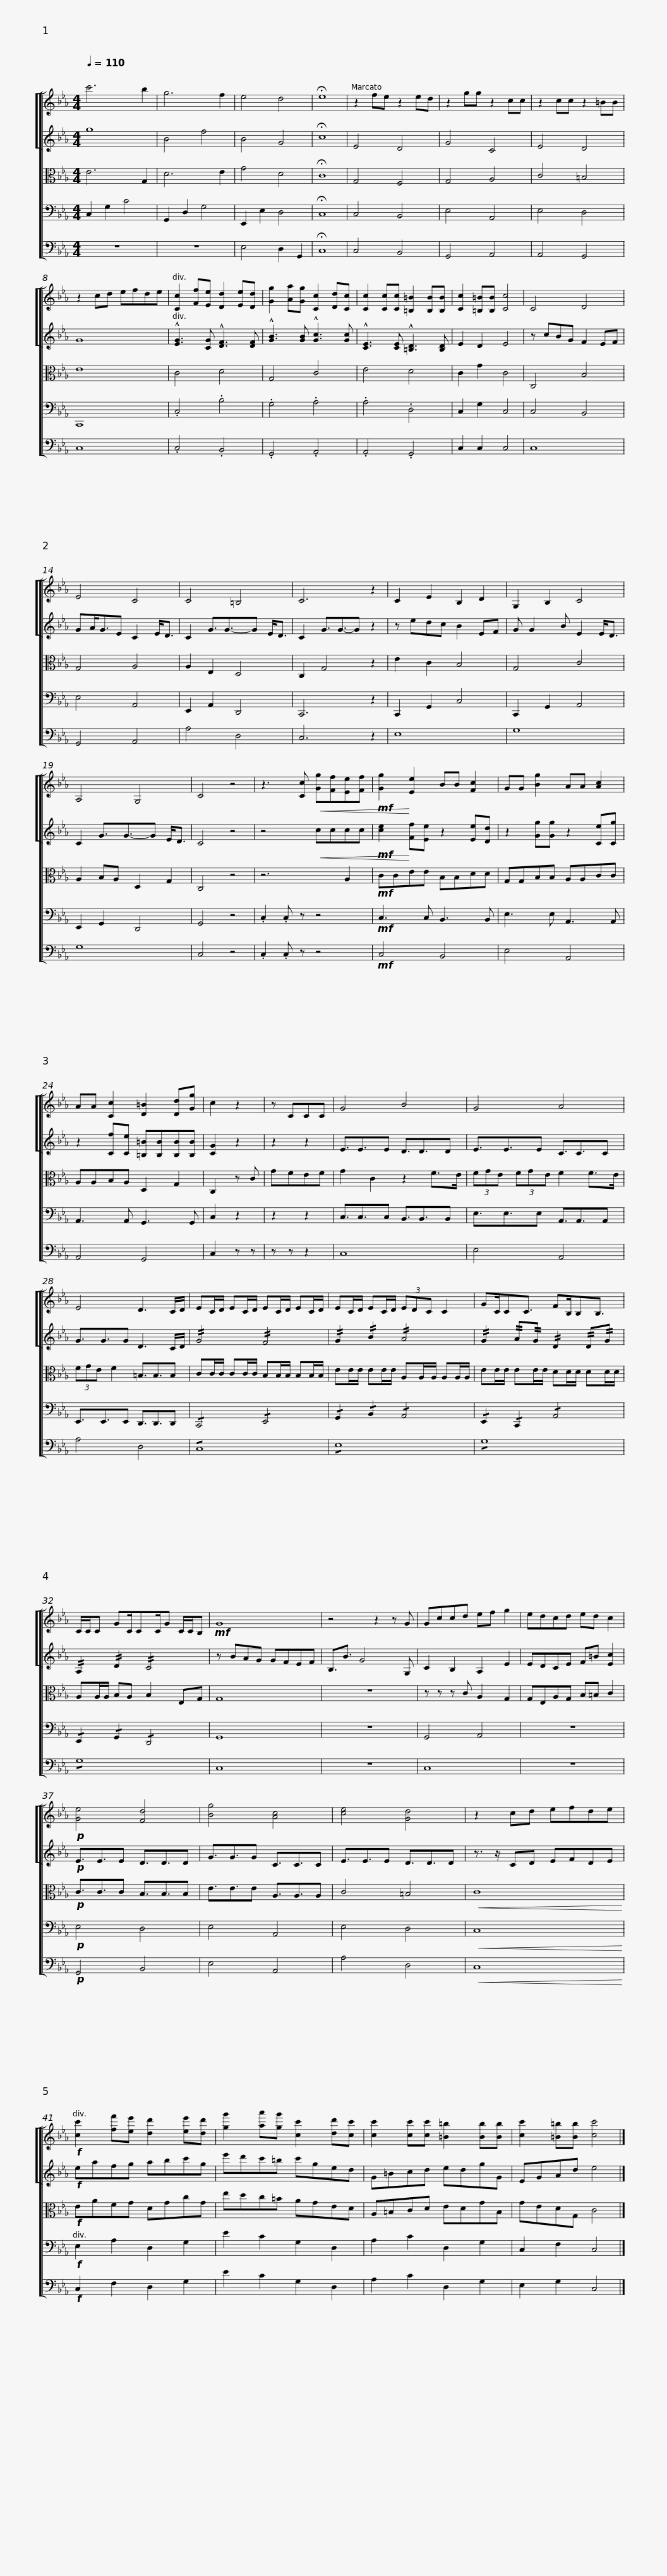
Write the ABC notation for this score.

X:1
%%score [ [ 1 2 ] 3 4 5 ]
L:1/8
Q:1/4=110
M:4/4
I:linebreak $
K:Eb
V:1 treble
V:2 treble
V:3 alto
V:4 bass
V:5 bass transpose=-12
V:1
 c'6 b2 | g6 f2 | e4 d4 | !fermata!e8 | z2 fe z2 ed | %5
 z2 gg z2 cc | z2 cc z2 =BB |$ z2 cd efde | [Cc]2 [Ff][Ee] [Dd]2 [Ee][Dd] | [Gg]2 [Aa][Gg] [Cc]2 [Dd][Cc] | %10
 [Cc]2 [Cc][Cc] [=B,=B]2 [B,B][B,B] | [Cc]2 [=B,=B][B,B] [Cc]4 |$ C4 D4 | E4 C4 | C4 =B,4 | %15
 C6 z2 | C2 E2 B,2 D2 |$ G,2 B,2 C4 | A,4 G,4 | C4 z4 | %20
 z3 [Cc]!<(! [Gg][Ff][Ee][Ff] |!mf! [Gg]2!<)! [Ee]2 BB [Fc]2 |$ GG [Bg]2 AA [Ac]2 | AA [Cc]2 [D=B]2 [Dd][Gg] | c2 z2 | %25
 z CCC | G4 B4 |$ G4 A4 | E4 D3 C/D/ | EC/D/ EC/D/ EC/D/ EC/D/ |$ %30
 EC/D/ EC/D/ (3EDC C2 | GC/CC3/2 FB,/B,B,3/2 | C/C/C GC/CC/G C/C/B, |$!mf! G8 | z4 z2 z G | %35
 Gccd ef g2 | edcd ed c2 |!p! [Ge]4 [Fd]4 |$ [Bg]4 [Ac]4 | [ce]4 [Gd]4 | %40
 z2 cd efde |!f! [cc']2 [ff'][ee'] [dd']2 [ee'][dd'] |$ [gg']2 [aa'][gg'] [cc']2 [dd'][cc'] | [cc']2 [cc'][cc'] [=B=b]2 [Bb][Bb] | [cc']2 [=B=b][Bb] [cc']4 |] %45
V:2
 g8 | B4 f4 | B4 G4 | !fermata!c8 | E4 D4 | %5
 G4 C4 | E4 D4 |$ G8 | !^![EG]3 [CG] !^![DF]3 [DF] | !^![GB]3 [GB] !^![Gc]3 [Gc] | %10
 !^![CE]3 [CE] !^![=B,D]3 [B,D] | E2 D2 E4 |$ z cBG F2 EF | GA<GE C2 E<D | C2 G3/2G3/2-G E<D | %15
 C2 G3/2G3/2-G z2 | z edc B2 EF |$ G G2 B E2 E<D | C2 G3/2G3/2-G E<D | C4 z4 | %20
 z4!<(! cccc |!mf! [ce]2!<)! [Ff][Ee] z2 [Ee][Dd] |$ z2 [Gg][Gg] z2 [Ce][Cg] | z2 [Cf][Ce] [=B,=B][B,B][B,B][B,B] | [CG]2 z2 | %25
 z2 z2 | E3/2E3/2E D3/2D3/2D |$ E3/2E3/2E C3/2C3/2C | G3/2G3/2G D3 C/D/ | !//!G4 !//!F4 |$ %30
 !//!G2 !//!B2 !//!A4 | !//!G2 !//!A!//!G !//!D2 !//!D!//!G | !//!A,2 !//!D2 !//!C4 |$ z BAG GFEF | B,3/2B3/2 G4 G, | %35
 C2 B,2 A,2 E2 | EDCE F=B [Ec]2 |!p! E3/2E3/2E D3/2D3/2D |$ G3/2G3/2G C3/2C3/2C | E3/2E3/2E D3/2D3/2D | %40
 z3/2 z/ CD EFDE |!f! eafg abc'g |$ e'd'c'=b c'ged | G=Bcd edgG | EGAd e4 |] %45
V:3
 E6 G,2 | D6 E2 | G4 D4 | !fermata!C8 | G,4 F,4 | %5
 G,4 A,4 | C4 =B,4 |$ E8 | C4 D4 | G,4 C4 | %10
 E4 D4 | C2 G2 C4 |$ C,4 B,4 | G,4 A,4 | A,2 E,2 D,4 | %15
 C,2 G,4 z2 | E2 C2 B,4 |$ G,4 C4 | A,2 B,A, D,2 G,2 | C,4 z4 | %20
 z6 A,2 |!mf! CCEE B,B,DD |$ G,G,B,B, A,A,CC | A,A,B,A, D,2 G,2 | C,2 z C | %25
 GFEF | G2 C2 z2 F>E |$ (3FGE (3FGE F2 F>E | (3FGE F2 =B,3/2B,3/2B, | CC/C/ CC/C/ B,B,/B,/ B,B,/B,/ |$ %30
 EE/E/ EE/E/ A,A,/A,/ A,A,/A,/ | EE/E/ EE/E/ DD/D/ DD/D/ | A,A,/A,/ B,A, B,2 E,G, |$ G,8 | z8 | %35
 z z z C A,2 G,2 | G,E,A,G, B,=B, C2 |!p! C3/2C3/2C B,3/2B,3/2B, |$ E3/2E3/2E A,3/2A,3/2A, | C4 =B,4 | %40
!<(! C8!<)! |!f! EAFG DGcG |$ edc=B AGED | A,=B,CD EDGB, | GEDG, C4 |] %45
V:4
 C,2 G,2 C4 | G,,2 D,2 G,4 | E,,2 E,2 D,4 | !fermata!C,8 | C,4 B,,4 | %5
 E,4 A,,4 | E,4 D,4 |$ C,,8 | .C,4 .B,4 | .G,4 .A,4 | %10
 .A,4 .D,4 | C,2 G,2 C,4 |$ C,4 B,,4 | E,4 A,,4 | E,,2 A,,2 D,,4 | %15
 C,,6 z2 | C,,2 G,,2 C,4 |$ C,,2 G,,2 A,,4 | E,,2 G,,2 D,,4 | G,,4 z4 | %20
 .C,2 .C, z z4 |!mf! C,3 C, B,,3 B,, |$ E,3 E, A,,3 A,, | A,,3 A,, G,,3 G,, | C,2 z2 | %25
 z2 z2 | C,3/2C,3/2C, B,,3/2B,,3/2B,, |$ E,3/2E,3/2E, A,,3/2A,,3/2A,, | E,,3/2E,,3/2E,, D,,3/2D,,3/2D,, | !/!C,,4 !/!E,,4 |$ %30
 !/!G,,2 !/!B,,2 !/!A,,4 | !/!E,,2 !/!C,,2 !/!A,,4 | !/!E,,2 !/!G,,2 !/!D,,4 |$ G,,8 | z8 | %35
 G,,4 A,,4 | z8 |!p! E,4 D,4 |$ E,4 A,,4 | E,4 D,4 | %40
!<(! C,8!<)! |!f! E,2 A,2 D,2 G,2 |$ E2 C2 G,2 D,2 | A,2 C2 D,2 G,2 | C,2 F,2 C,4 |] %45
V:5
 z8 | z8 | E,4 D,2 G,,2 | !fermata!C,8 | C,4 B,,4 | %5
 G,,4 A,,4 | A,,4 G,,4 |$ C,8 | .C,4 .B,,4 | .G,,4 .A,,4 | %10
 .A,,4 .G,,4 | C,2 C,2 C,4 |$ C,8 | G,,4 A,,4 | A,4 D,4 | %15
 C,6 z2 | E,8 |$ G,8 | G,8 | C,4 z4 | %20
 .C,2 .C, z z4 |!mf! C,4 B,,4 |$ E,4 A,,4 | A,,4 G,,4 | C,2 z z | %25
 z z z2 | C,8 |$ E,4 A,,4 | A,4 D,4 | !/!C,8 |$ %30
 !/!E,8 | !/!G,8 | !/!G,8 |$ C,8 | z8 | %35
 C,8 | z8 |!p! G,,4 B,,4 |$ E,4 A,,4 | A,4 D,4 | %40
!<(! C,8!<)! |!f! C,2 F,2 D,2 G,2 |$ E2 C2 G,2 D,2 | A,2 C2 D,2 G,2 | E,2 G,2 C,4 |] %45
